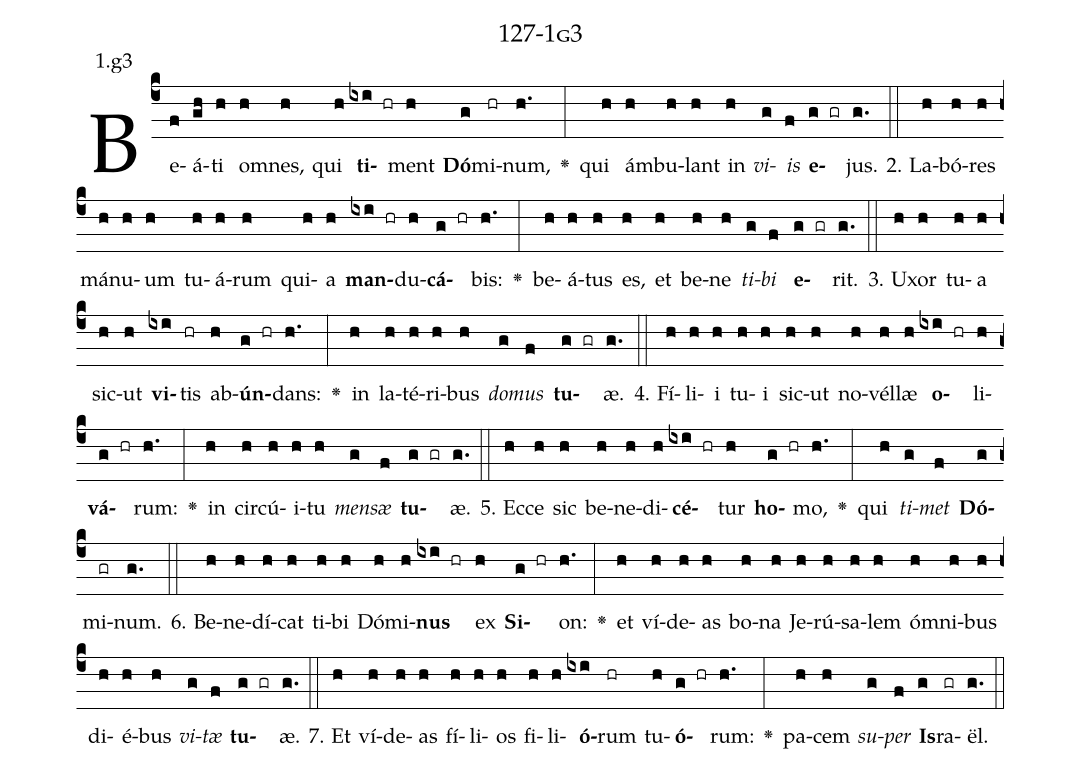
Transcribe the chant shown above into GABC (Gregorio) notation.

name: 127-1g3;
annotation: 1.g3;
%%
(c4)Be(f)á(gh)ti(h) om(h)nes,(h) qui(h) <b>ti</b>(ixi hr)ment(h) <b>Dó</b>(g)mi(hr)num,(h.) <v>\greheightstar</v>(:) qui(h) ám(h)bu(h)lant(h) in(h) <i>vi</i>(g)<i>is</i>(f) <b>e</b>(g gr)jus.(g.) (::)
2. La(h)bó(h)res(h) má(h)nu(h)um(h) tu(h)á(h)rum(h) qui(h)a(h) <b>man</b>(ixi hr)du(h)<b>cá</b>(g hr)bis:(h.) <v>\greheightstar</v>(:) be(h)á(h)tus(h) es,(h) et(h) be(h)ne(h) <i>ti</i>(g)<i>bi</i>(f) <b>e</b>(g gr)rit.(g.) (::)
3. U(h)xor(h) tu(h)a(h) sic(h)ut(h) <b>vi</b>(ixi)tis(hr) ab(h)<b>ún</b>(g hr)dans:(h.) <v>\greheightstar</v>(:) in(h) la(h)té(h)ri(h)bus(h) <i>do</i>(g)<i>mus</i>(f) <b>tu</b>(g gr)æ.(g.) (::)
4. Fí(h)li(h)i(h) tu(h)i(h) sic(h)ut(h) no(h)vél(h)læ(h) <b>o</b>(ixi hr)li(h)<b>vá</b>(g hr)rum:(h.) <v>\greheightstar</v>(:) in(h) cir(h)cú(h)i(h)tu(h) <i>men</i>(g)<i>sæ</i>(f) <b>tu</b>(g gr)æ.(g.) (::)
5. Ec(h)ce(h) sic(h) be(h)ne(h)di(h)<b>cé</b>(ixi hr)tur(h) <b>ho</b>(g hr)mo,(h.) <v>\greheightstar</v>(:) qui(h) <i>ti</i>(g)<i>met</i>(f) <b>Dó</b>(g)mi(gr)num.(g.) (::)
6. Be(h)ne(h)dí(h)cat(h) ti(h)bi(h) Dó(h)mi(h)<b>nus</b>(ixi hr) ex(h) <b>Si</b>(g hr)on:(h.) <v>\greheightstar</v>(:) et(h) ví(h)de(h)as(h) bo(h)na(h) Je(h)rú(h)sa(h)lem(h) óm(h)ni(h)bus(h) di(h)é(h)bus(h) <i>vi</i>(g)<i>tæ</i>(f) <b>tu</b>(g gr)æ.(g.) (::)
7. Et(h) ví(h)de(h)as(h) fí(h)li(h)os(h) fi(h)li(h)<b>ó</b>(ixi)rum(hr) tu(h)<b>ó</b>(g hr)rum:(h.) <v>\greheightstar</v>(:) pa(h)cem(h) <i>su</i>(g)<i>per</i>(f) <b>Is</b>(g)ra(gr)ël.(g.) (::)
